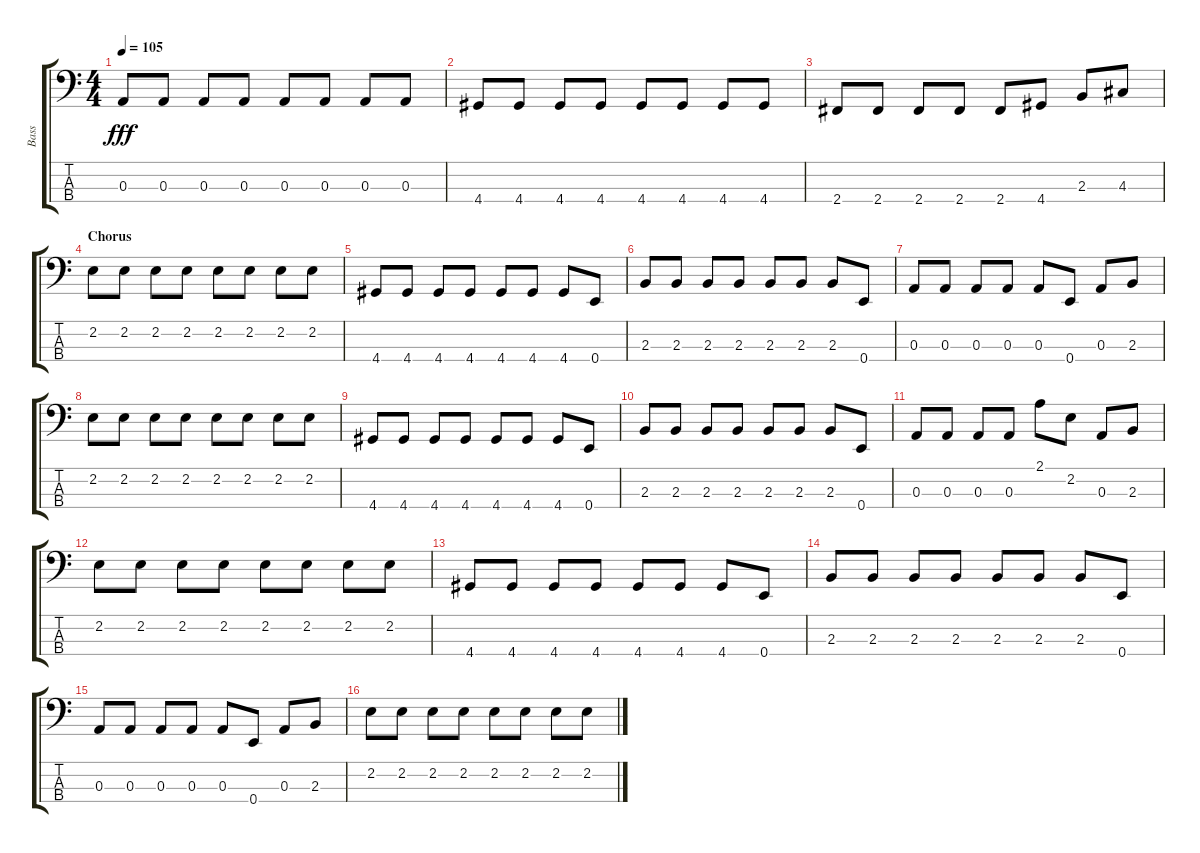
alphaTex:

\track ("Bass" "Bass") {instrument electricbassfinger}
\staff {score tabs}
\tuning (G2 D2 A1 E1) {hide}
\ts (4 4)
\tempo 105
\clef f4
\ks c
0.3.8{dy fff} 0.3.8 0.3.8 0.3.8 0.3.8 0.3.8 0.3.8 0.3.8 |
4.4.8 4.4.8 4.4.8 4.4.8 4.4.8 4.4.8 4.4.8 4.4.8 |
2.4.8 2.4.8 2.4.8 2.4.8 2.4.8 4.4.8 2.3.8 4.3.8 |
\section ("" "Chorus")
2.2.8 2.2.8 2.2.8 2.2.8 2.2.8 2.2.8 2.2.8 2.2.8 |
4.4.8 4.4.8 4.4.8 4.4.8 4.4.8 4.4.8 4.4.8 0.4.8 |
2.3.8 2.3.8 2.3.8 2.3.8 2.3.8 2.3.8 2.3.8 0.4.8 |
0.3.8 0.3.8 0.3.8 0.3.8 0.3.8 0.4.8 0.3.8 2.3.8 |
2.2.8 2.2.8 2.2.8 2.2.8 2.2.8 2.2.8 2.2.8 2.2.8 |
4.4.8 4.4.8 4.4.8 4.4.8 4.4.8 4.4.8 4.4.8 0.4.8 |
2.3.8 2.3.8 2.3.8 2.3.8 2.3.8 2.3.8 2.3.8 0.4.8 |
0.3.8 0.3.8 0.3.8 0.3.8 2.1.8 2.2.8 0.3.8 2.3.8 |
2.2.8 2.2.8 2.2.8 2.2.8 2.2.8 2.2.8 2.2.8 2.2.8 |
4.4.8 4.4.8 4.4.8 4.4.8 4.4.8 4.4.8 4.4.8 0.4.8 |
2.3.8 2.3.8 2.3.8 2.3.8 2.3.8 2.3.8 2.3.8 0.4.8 |
0.3.8 0.3.8 0.3.8 0.3.8 0.3.8 0.4.8 0.3.8 2.3.8 |
2.2.8 2.2.8 2.2.8 2.2.8 2.2.8 2.2.8 2.2.8 2.2.8
